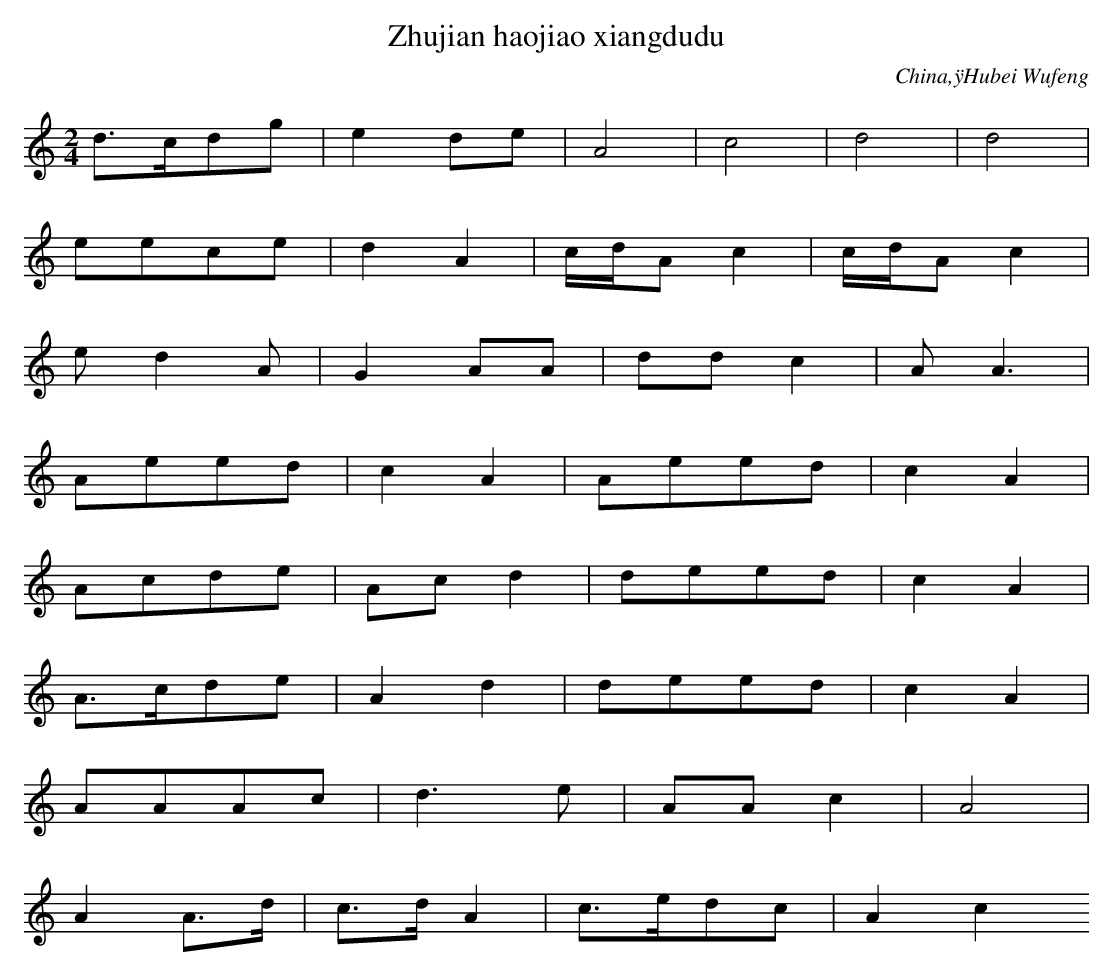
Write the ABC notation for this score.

X:1
T: Zhujian haojiao xiangdudu
O: China,ÿHubei Wufeng
M: 2/4
L: 1/16
K: C
d3cd2g2 | e4d2e2 | A8 | c8 | d8 | d8 |
e2e2c2e2 | d4A4 | cdA2c4 | cdA2c4 |
e2d4A2 | G4A2A2 | d2d2c4 | A2A6 |
A2e2e2d2 | c4A4 | A2e2e2d2 | c4A4 |
A2c2d2e2 | A2c2d4 | d2e2e2d2 | c4A4 |
A3cd2e2 | A4d4 | d2e2e2d2 | c4A4 |
A2A2A2c2 | d6e2 | A2A2c4 | A8 |
A4A3d | c3dA4 | c3ed2c2 | A4c4
